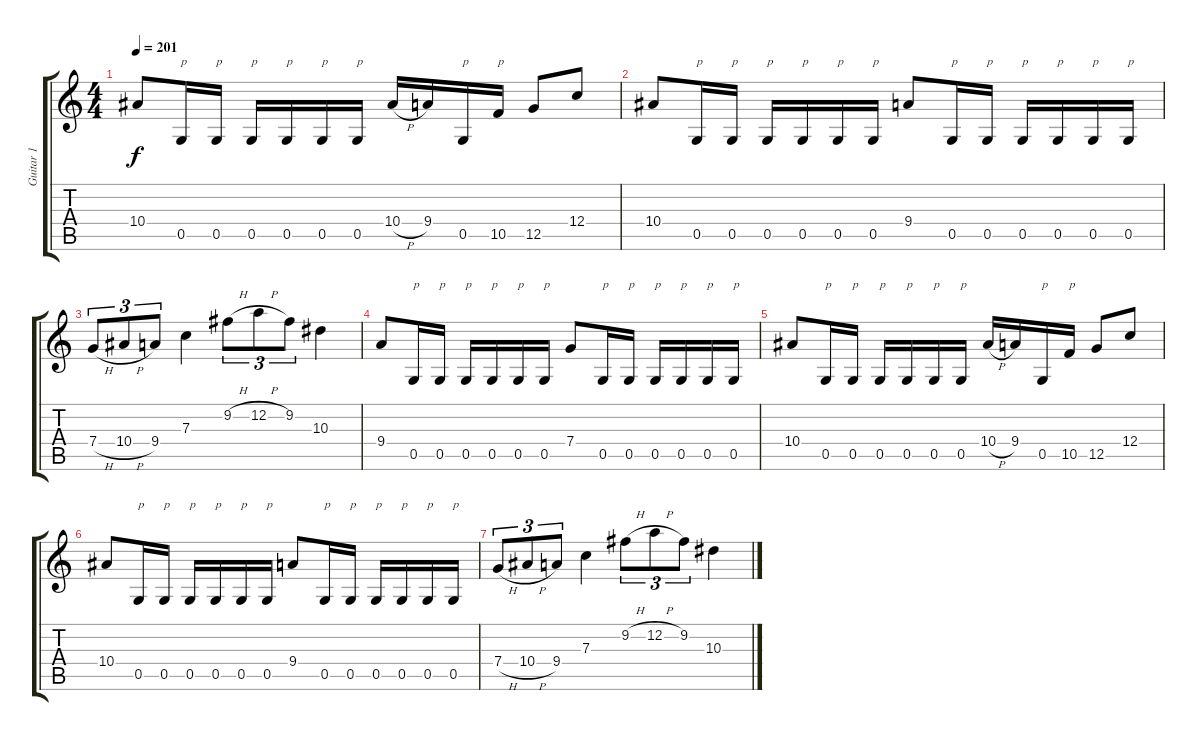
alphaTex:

\track ("Guitar 1" "Guitar 1") {instrument distortionguitar}
\staff {score tabs}
\tuning (D4 A3 F3 C3 G2 D2) {hide}
\ts (4 4)
\tempo 201
\clef g2
\ks c
10.4.8{dy f} 0.5.16{txt "p"} 0.5.16{txt "p"} 0.5.16{txt "p"} 0.5.16{txt "p"} 0.5.16{txt "p"} 0.5.16{txt "p"} 10.4{h}.16 9.4.16 0.5.16{txt "p"} 10.5.16{txt "p"} 12.5.8 12.4.8 |
10.4.8 0.5.16{txt "p"} 0.5.16{txt "p"} 0.5.16{txt "p"} 0.5.16{txt "p"} 0.5.16{txt "p"} 0.5.16{txt "p"} 9.4.8 0.5.16{txt "p"} 0.5.16{txt "p"} 0.5.16{txt "p"} 0.5.16{txt "p"} 0.5.16{txt "p"} 0.5.16{txt "p"} |
7.4{h}.8{tu (3 2)} 10.4{h}.8{tu (3 2)} 9.4.8{tu (3 2)} 7.3.4 9.2{h}.8{tu (3 2)} 12.2{h}.8{tu (3 2)} 9.2.8{tu (3 2)} 10.3.4 |
9.4.8 0.5.16{txt "p"} 0.5.16{txt "p"} 0.5.16{txt "p"} 0.5.16{txt "p"} 0.5.16{txt "p"} 0.5.16{txt "p"} 7.4.8 0.5.16{txt "p"} 0.5.16{txt "p"} 0.5.16{txt "p"} 0.5.16{txt "p"} 0.5.16{txt "p"} 0.5.16{txt "p"} |
10.4.8 0.5.16{txt "p"} 0.5.16{txt "p"} 0.5.16{txt "p"} 0.5.16{txt "p"} 0.5.16{txt "p"} 0.5.16{txt "p"} 10.4{h}.16 9.4.16 0.5.16{txt "p"} 10.5.16{txt "p"} 12.5.8 12.4.8 |
10.4.8 0.5.16{txt "p"} 0.5.16{txt "p"} 0.5.16{txt "p"} 0.5.16{txt "p"} 0.5.16{txt "p"} 0.5.16{txt "p"} 9.4.8 0.5.16{txt "p"} 0.5.16{txt "p"} 0.5.16{txt "p"} 0.5.16{txt "p"} 0.5.16{txt "p"} 0.5.16{txt "p"} |
7.4{h}.8{tu (3 2)} 10.4{h}.8{tu (3 2)} 9.4.8{tu (3 2)} 7.3.4 9.2{h}.8{tu (3 2)} 12.2{h}.8{tu (3 2)} 9.2.8{tu (3 2)} 10.3.4
